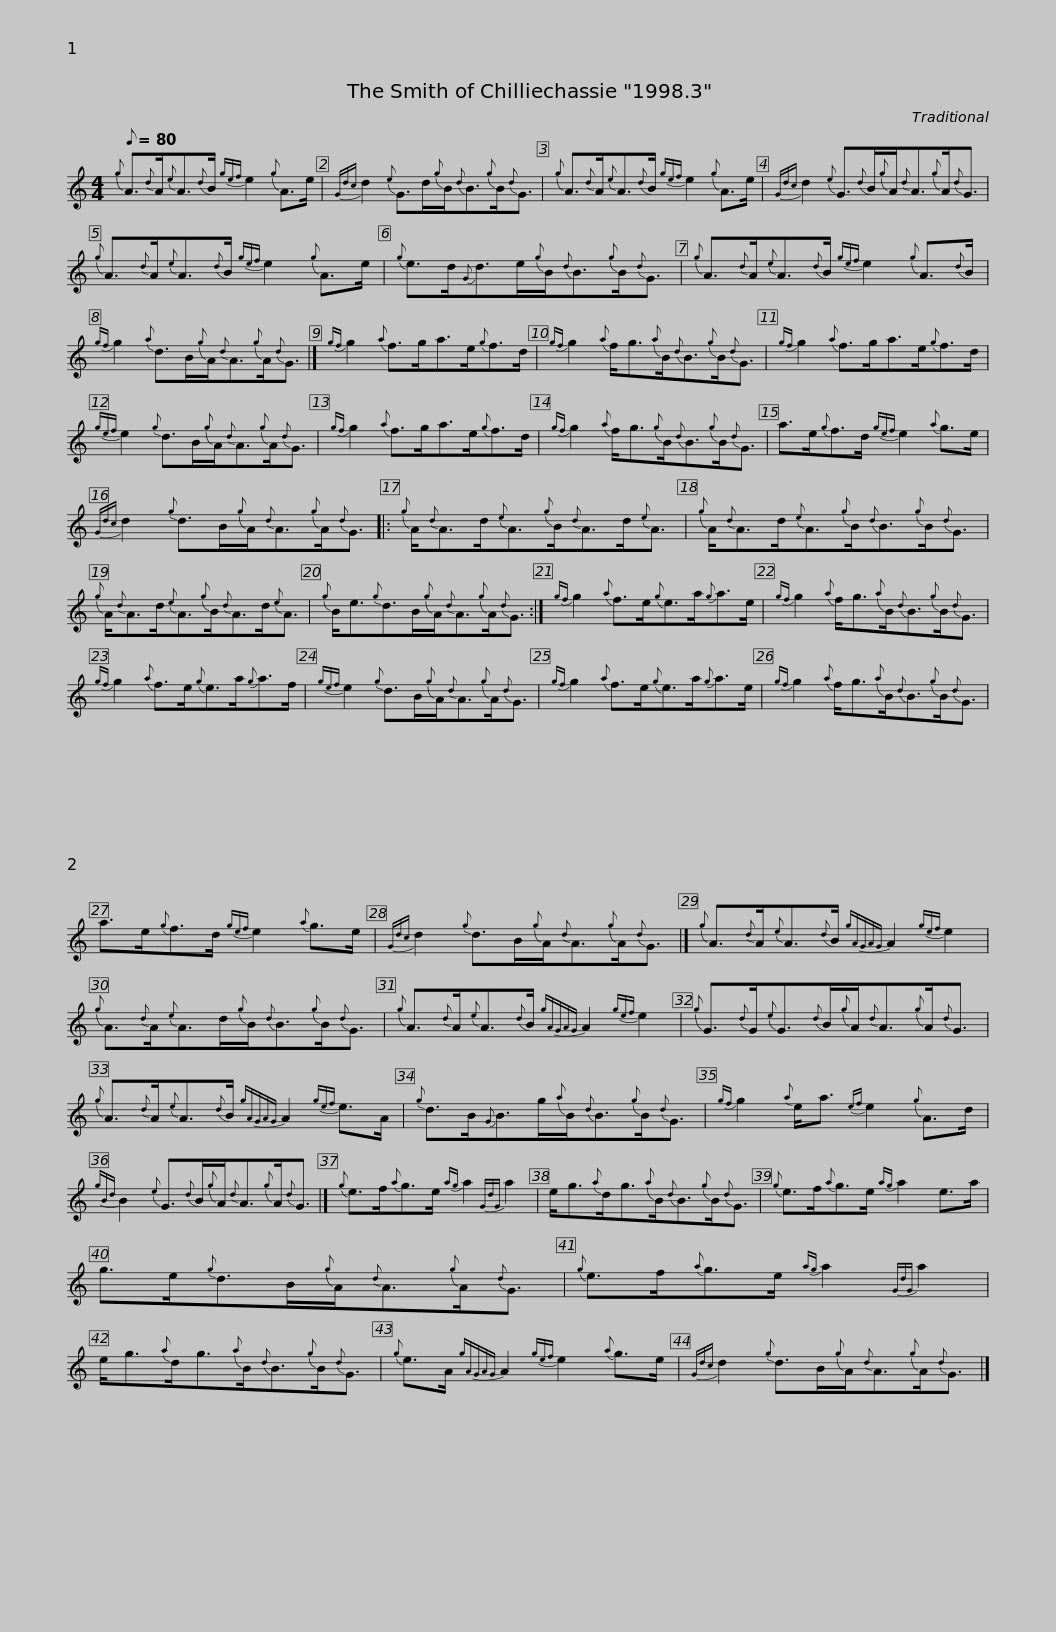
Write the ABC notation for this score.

X:1
L:1/8
Q:1/8=80
M:4/4
I:linebreak $
K:C
V:1 treble
V:1
{g} A3/2{d}A/{e}A3/2{d}B/{gef} e2{g} A>e |{Gdc} d2{e} G>d{g}B/{d}B3/2{g}B/{d}G3/2 |${g} A3/2{d}A/{e}A3/2{d}B/{gef} e2{g} A>e |{Gdc} d2{e} G3/2{d}B/{g}A/{d}A3/2{g}A/{d}G3/2 |${g} A3/2{d}A/{e}A3/2{d}B/{gef} e2{g} A>e | %5
{g} e>d{G}d>e{g}B/{d}B3/2{g}B/{d}G3/2 |${g} A3/2{d}A/{e}A3/2{d}B/{gef} e2{g} A3/2{d}B/ |{gf} g2{a} d>B{g}A/{d}A3/2{g}A/{d}G3/2 |]{gf} g2{a} f>ga>e{g}f>d |${gf} g2{a} f<g{a}B/{d}B3/2{g}B/{d}G3/2 | %10
{gf} g2{a} f>ga>e{g}f>d |{gef} e2{g} d>B{g}A/{d}A3/2{g}A/{d}G3/2 |${gf} g2{a} f>ga>e{g}f>d |{gf} g2{a} f<g{g}B/{d}B3/2{g}B/{d}G3/2 | a>e{g}f>d{gef} e2{a} g>e |$ %15
{Gdc} d2{g} d>B{g}A/{d}A3/2{g}A/{d}G3/2 |:{g} A/{d}A>d{e}A3/2{g}B/{d}A>d{e}A3/2 |${g} A/{d}A>d{e}A3/2{g}B/{d}B3/2{g}B/{d}G3/2 |{g} A/{d}A>d{e}A3/2{g}B/{d}A>d{e}A3/2 |${g} B<e{g}d>B{g}A/{d}A3/2{g}A/{d}G3/2 :| %20
{gf} g2{a} f>e{g}e>a{g}a>e |{gf} g2{a} f<g{a}B/{d}B3/2{g}B/{d}G3/2 |${gf} g2{a} f>e{g}e>a{g}a>f |{gef} e2{g} d>B{g}A/{d}A3/2{g}A/{d}G3/2 |{gf} g2{a} f>e{g}e>a{g}a>e |$ %25
{gf} g2{a} f<g{a}B/{d}B3/2{g}B/{d}G3/2 | a>e{g}f>d{gef} e2{a} g>e |{Gdc} d2{g} d>B{g}A/{d}A3/2{g}A/{d}G3/2 |]${g} A3/2{d}A/{e}A3/2{d}B/{gAGAG} A2{gef} e2 |{g} A3/2{d}A/{e}A>d{g}B/{d}B3/2{g}B/{d}G3/2 |$ %30
{g} A3/2{d}A/{e}A3/2{d}B/{gAGAG} A2{gef} e2 |{g} G3/2{d}G/{e}G3/2{d}B/{g}A/{d}A3/2{g}A/{d}G3/2 |${g} A3/2{d}A/{e}A3/2{d}B/{gAGAG} A2{gef} e>A |{g} d>B{G}B>g{a}B/{d}B3/2{g}B/{d}G3/2 |{gf} g2{a} e<a{ef} e2{g} A>d |$ %35
{gBd} B2{e} G3/2{d}B/{g}A/{d}A3/2{g}A/{d}G3/2 |]{g} e>f{a}g>e{ag} a2{GdG} a2 | e<g{a}d<g{a}B/{d}B3/2{g}B/{d}G3/2 |${g} e>f{a}g>e{ag} a2 e>a | g>e{g}d>B{g}A/{d}A3/2{g}A/{d}G3/2 | %40
{g} e>f{a}g>e{ag} a2{GdG} a2 |$ e<g{a}d<g{a}B/{d}B3/2{g}B/{d}G3/2 |{g} e>A{gAGAG} A2{gef} e2{a} g>e |{Gdc} d2{g} d>B{g}A/{d}A3/2{g}A/{d}G3/2 |] %44
